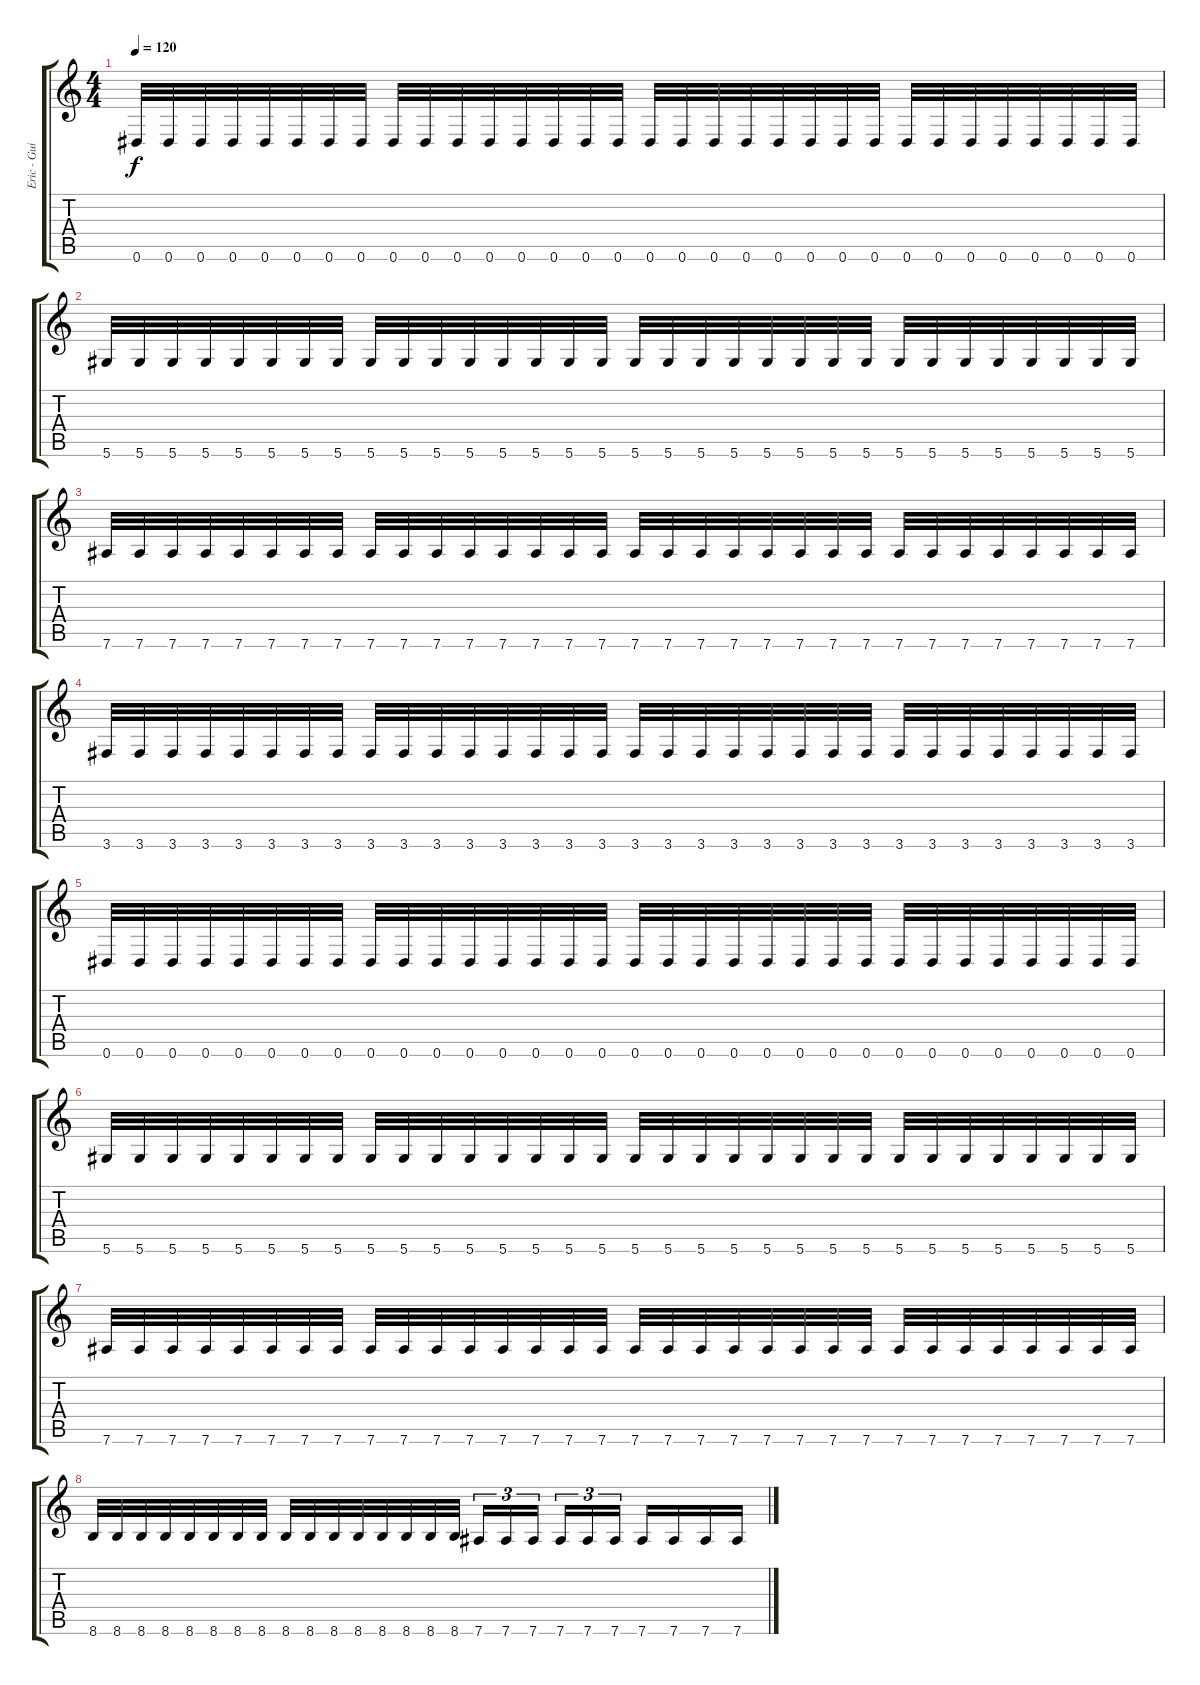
\track ("Eric - Guitar 2" "Eric - Gui") {instrument distortionguitar}
\staff {score tabs}
\tuning (Eb4 Bb3 Gb3 Db3 Ab2 Eb2) {hide}
\ts (4 4)
\tempo 120
\clef g2
\ks c
0.6.32{dy f} 0.6.32 0.6.32 0.6.32 0.6.32 0.6.32 0.6.32 0.6.32 0.6.32 0.6.32 0.6.32 0.6.32 0.6.32 0.6.32 0.6.32 0.6.32 0.6.32 0.6.32 0.6.32 0.6.32 0.6.32 0.6.32 0.6.32 0.6.32 0.6.32 0.6.32 0.6.32 0.6.32 0.6.32 0.6.32 0.6.32 0.6.32 |
5.6.32 5.6.32 5.6.32 5.6.32 5.6.32 5.6.32 5.6.32 5.6.32 5.6.32 5.6.32 5.6.32 5.6.32 5.6.32 5.6.32 5.6.32 5.6.32 5.6.32 5.6.32 5.6.32 5.6.32 5.6.32 5.6.32 5.6.32 5.6.32 5.6.32 5.6.32 5.6.32 5.6.32 5.6.32 5.6.32 5.6.32 5.6.32 |
7.6.32 7.6.32 7.6.32 7.6.32 7.6.32 7.6.32 7.6.32 7.6.32 7.6.32 7.6.32 7.6.32 7.6.32 7.6.32 7.6.32 7.6.32 7.6.32 7.6.32 7.6.32 7.6.32 7.6.32 7.6.32 7.6.32 7.6.32 7.6.32 7.6.32 7.6.32 7.6.32 7.6.32 7.6.32 7.6.32 7.6.32 7.6.32 |
3.6.32 3.6.32 3.6.32 3.6.32 3.6.32 3.6.32 3.6.32 3.6.32 3.6.32 3.6.32 3.6.32 3.6.32 3.6.32 3.6.32 3.6.32 3.6.32 3.6.32 3.6.32 3.6.32 3.6.32 3.6.32 3.6.32 3.6.32 3.6.32 3.6.32 3.6.32 3.6.32 3.6.32 3.6.32 3.6.32 3.6.32 3.6.32 |
0.6.32 0.6.32 0.6.32 0.6.32 0.6.32 0.6.32 0.6.32 0.6.32 0.6.32 0.6.32 0.6.32 0.6.32 0.6.32 0.6.32 0.6.32 0.6.32 0.6.32 0.6.32 0.6.32 0.6.32 0.6.32 0.6.32 0.6.32 0.6.32 0.6.32 0.6.32 0.6.32 0.6.32 0.6.32 0.6.32 0.6.32 0.6.32 |
5.6.32 5.6.32 5.6.32 5.6.32 5.6.32 5.6.32 5.6.32 5.6.32 5.6.32 5.6.32 5.6.32 5.6.32 5.6.32 5.6.32 5.6.32 5.6.32 5.6.32 5.6.32 5.6.32 5.6.32 5.6.32 5.6.32 5.6.32 5.6.32 5.6.32 5.6.32 5.6.32 5.6.32 5.6.32 5.6.32 5.6.32 5.6.32 |
7.6.32 7.6.32 7.6.32 7.6.32 7.6.32 7.6.32 7.6.32 7.6.32 7.6.32 7.6.32 7.6.32 7.6.32 7.6.32 7.6.32 7.6.32 7.6.32 7.6.32 7.6.32 7.6.32 7.6.32 7.6.32 7.6.32 7.6.32 7.6.32 7.6.32 7.6.32 7.6.32 7.6.32 7.6.32 7.6.32 7.6.32 7.6.32 |
8.6.32 8.6.32 8.6.32 8.6.32 8.6.32 8.6.32 8.6.32 8.6.32 8.6.32 8.6.32 8.6.32 8.6.32 8.6.32 8.6.32 8.6.32 8.6.32 7.6.16{tu (3 2)} 7.6.16{tu (3 2)} 7.6.16{tu (3 2) beam splitsecondary} 7.6.16{tu (3 2)} 7.6.16{tu (3 2)} 7.6.16{tu (3 2)} 7.6.16 7.6.16 7.6.16 7.6.16
